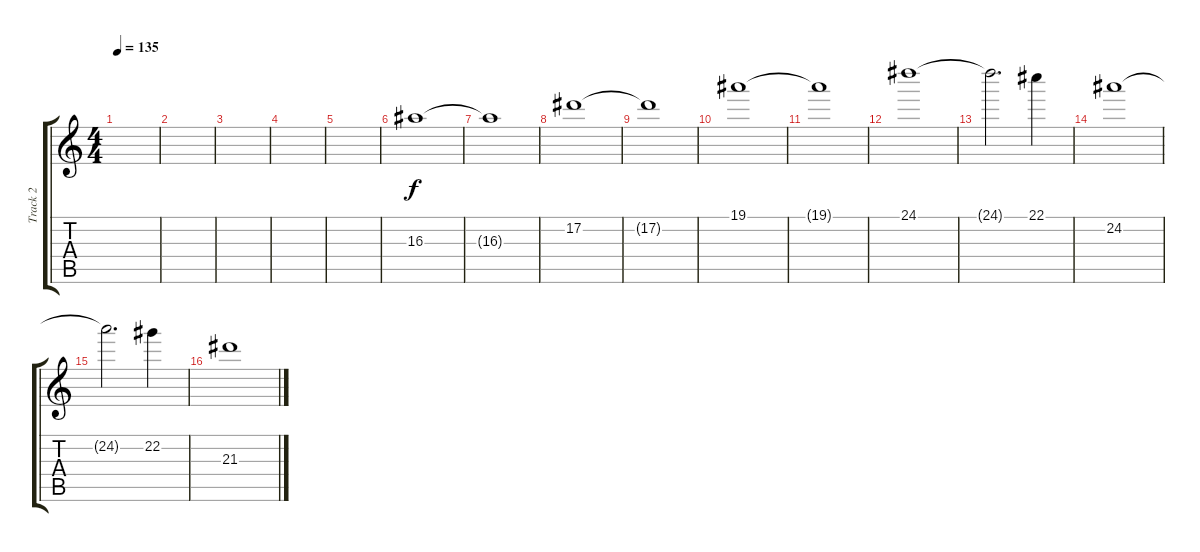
\track ("Track 2" "Track 2") {instrument acousticguitarsteel}
\staff {score tabs}
\tuning (Eb4 Bb3 Gb3 Db3 Ab2 Eb2) {hide}
\ts (4 4)
\tempo 135
\clef g2
\ks c
|
|
|
|
|
16.3.1{instrument synthstrings1} |
16.3{t}.1 |
17.2.1 |
17.2{t}.1 |
19.1.1 |
19.1{t}.1 |
24.1.1 |
24.1{t}.2{d} 22.1.4 |
24.2.1 |
24.2{t}.2{d} 22.2.4 |
21.3.1
